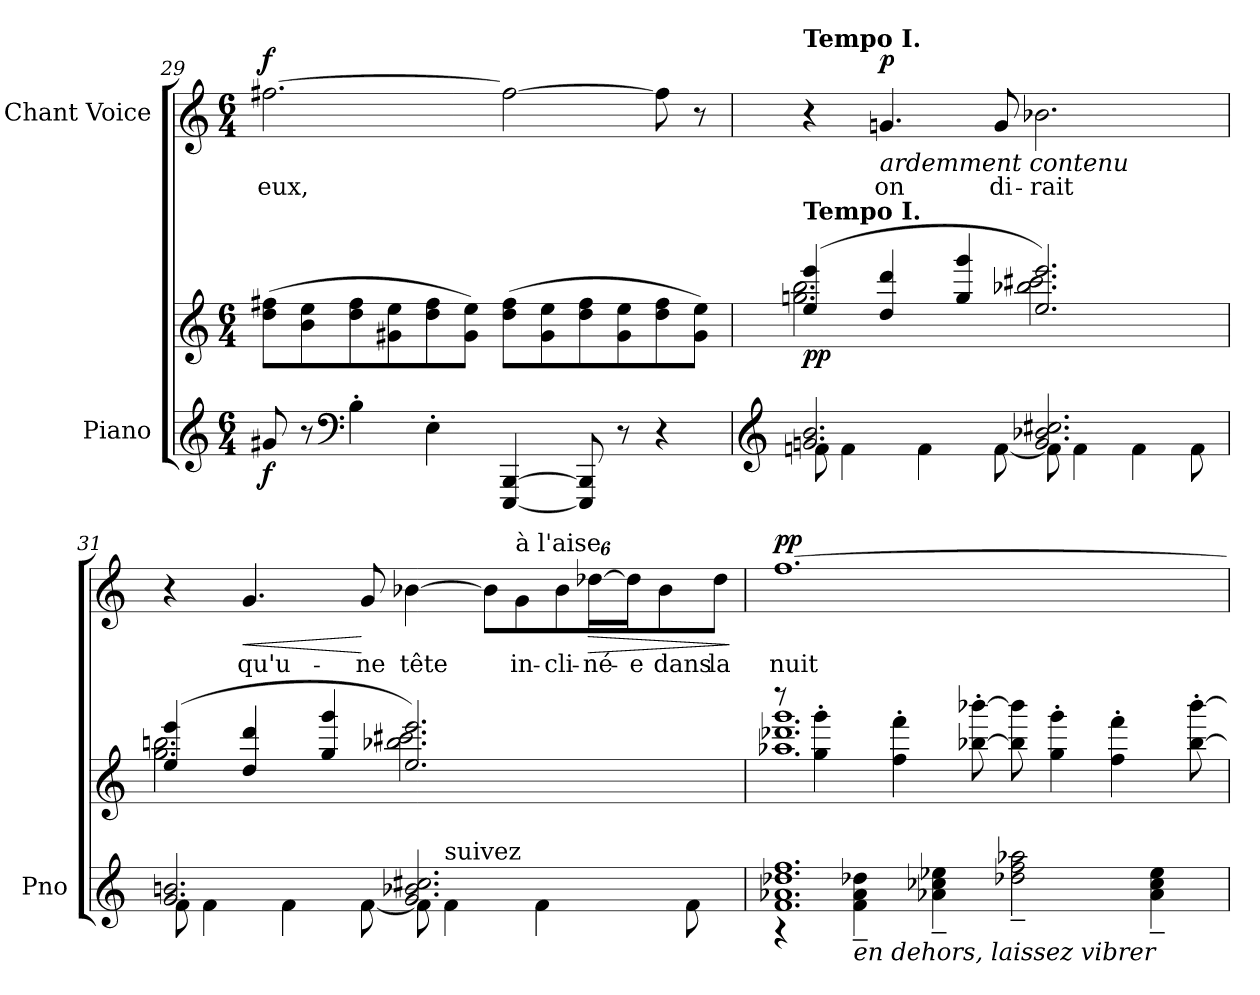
**kern	**kern	**dynam	**kern	**text	**dynam
*part2	*part2	*part2	*part1	*part1	*part1
*staff3	*staff2	*staff2/3	*staff1	*staff1	*staff1
*I"Piano	*	*	*I"Chant Voice	*	*
*I'Pno	*	*	*	*	*
*clefG2	*clefG2	*	*clefG2	*	*
*k[]	*k[]	*	*k[]	*	*
*M6/4	*M6/4	*	*M6/4	*	*
=29	=29	=29	=29	=29	=29
!	!	!LO:DY:b=2	!	!LO:LY:b	!LO:DY:a
8g#X/	(8dd\ 8ff#X\L	f	[2.ff#X\	eux,	f
8r	8b\ 8ee\	.	.	.	.
*clefF4	*	*	*	*	*
4B'\	8dd\ 8ff#\	.	.	.	.
.	8g#X\ 8ee\	.	.	.	.
4E'\	8dd\ 8ff#\	.	.	.	.
.	8g#\ 8ee\J)	.	.	.	.
[4EEE/ [4BBB/	(8dd\ 8ff#\L	.	2ff#\_	.	.
.	8g#\ 8ee\	.	.	.	.
8EEE/] 8BBB/]	8dd\ 8ff#\	.	.	.	.
8r	8g#\ 8ee\	.	.	.	.
4r	8dd\ 8ff#\	.	8ff#\]	.	.
.	8g#\ 8ee\J)	.	8r	.	.
!!LO:PB:g=z
=30	=30	=30	=30	=30	=30
*clefG2	*	*	*	*	*
*^	*^	*	*	*	*
!	!	!	!	!	!LO:TX:a:B:t=Tempo I.	!	!
!	!	!LO:TX:a:B:t=Tempo I.	!	!	!	!	!
!	!	!	!	!LO:DY:b	!	!	!
2.gn/ 2.b/	8fn\	(4ee/ 4eee/	2.ggn\ 2.bb\	pp	4r	.	.
.	4f\	.	.	.	.	.	.
!	!	!	!	!	!LO:TX:b:i:t=ardemment contenu	!	!
!	!	!	!	!	!	!LO:LY:b	!LO:DY:a
.	.	4dd/ 4ddd/	.	.	4.gn/	on	p
.	4f\	.	.	.	.	.	.
.	.	4gg/ 4ggg/	.	.	.	.	.
!	!	!	!	!	!	!LO:LY:b	!
.	[8f\	.	.	.	8g/	di-	.
!	!	!	!	!	!	!LO:LY:b	!
2.g/ 2.b-X/ 2.cc#X/	8f\]	2.ee/ 2.eee/)	2.bb-X\ 2.ccc#X\	.	2.b-X\	-rait	.
.	4f\	.	.	.	.	.	.
.	4f\	.	.	.	.	.	.
.	8f\	.	.	.	.	.	.
=31	=31	=31	=31	=31	=31	=31	=31
2.g/ 2.bn/	8f\	(4ee/ 4eee/	2.gg\ 2.bbn\	.	4r	.	.
.	4f\	.	.	.	.	.	.
!	!	!	!	!	!	!LO:LY:b	!LO:HP:b
.	.	4dd/ 4ddd/	.	.	4.g/	qu'u-	<
.	4f\	.	.	.	.	.	.
.	.	4gg/ 4ggg/	.	.	.	.	.
!	!	!	!	!	!	!LO:LY:b	!
.	[8f\	.	.	.	8g/	-ne	[
!	!	!	!	!	!	!LO:LY:b	!
2.g/ 2.b-X/ 2.cc#X/	8f\]	2.ee/ 2.eee/)	2.bb-X\ 2.ccc#X\	.	[4b-X\	tête	.
!	!LO:TX:a:t=suivez	!	!	!	!	!	!
.	4f\	.	.	.	.	.	.
.	.	.	.	.	12b-\L]	.	.
!	!	!	!	!	!LO:TX:a:t=à l'aise	!	!
!	!	!	!	!	!	!LO:LY:b	!
.	.	.	.	.	12g\	in-	.
.	4f\	.	.	.	.	.	.
!	!	!	!	!	!	!LO:LY:b	!
.	.	.	.	.	12b-\	-cli-	.
!	!	!	!	!	!	!LO:LY:b	!LO:HP:b
.	.	.	.	.	[24dd-X\L	-né-	>
!	!	!	!	!	!	!LO:LY:b	!
.	.	.	.	.	24dd-\J]	-e	.
!	!	!	!	!	!	!LO:LY:b	!
.	.	.	.	.	12b-\	dans	.
.	8f\	.	.	.	.	.	.
!	!	!	!	!	!	!LO:LY:b	!
.	.	.	.	.	12dd-\J	la	.
*v	*v	*	*	*	*	*	*
*	*v	*v	*	*	*	*
.	.	.	.	.	]
!!LO:LB:g=z
=32	=32	=32	=32	=32	=32
*^	*^	*	*	*	*
!	!	!	!	!	!	!LO:LY:b	!LO:DY:a
1.f 1.a-X 1.dd-X 1.ff	4r	8r	1.aa-X 1.ddd-X 1.ggg	.	[1.ff	nuit	pp
.	.	4gg\'> 4ggg\'>	.	.	.	.	.
!	!LO:TX:b:i:t=en dehors, laissez vibrer	!	!	!	!	!	!
.	4f\~> 4a-\~> 4dd-X\~>	.	.	.	.	.	.
.	.	4ff\'> 4fff\'>	.	.	.	.	.
.	4a-X\~> 4cc-X\~> 4ee-X\~>	.	.	.	.	.	.
.	.	[8bb-X\'> [>8bbb-X\'>	.	.	.	.	.
.	2dd-X\~> 2ff\~> 2aa-X\~>	8bb-\] 8bbb-\]	.	.	.	.	.
.	.	4gg\'> 4ggg\'>	.	.	.	.	.
.	.	4ff\'> 4fff\'>	.	.	.	.	.
.	4a-\~> 4cc-\~> 4ee-\~>	.	.	.	.	.	.
.	.	[8bb-\'> [>8bbb-\'>	.	.	.	.	.
*v	*v	*	*	*	*	*	*
*	*v	*v	*	*	*	*
=	=	=	=	=	=
*-	*-	*-	*-	*-	*-
